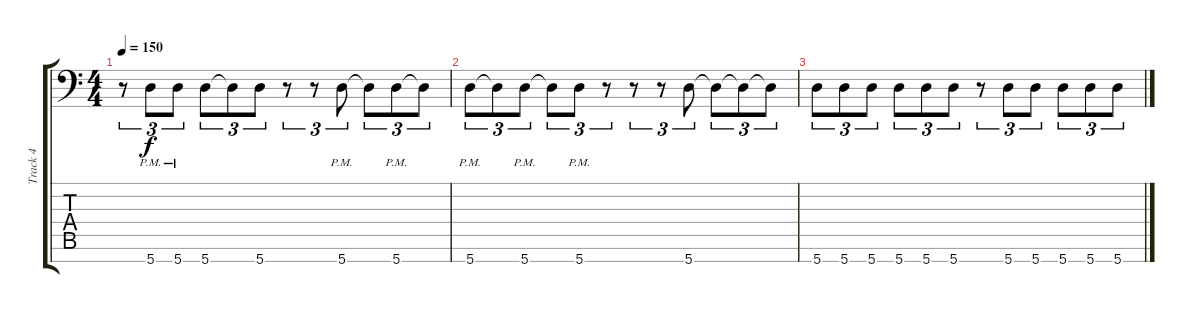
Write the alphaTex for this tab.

\track ("Track 4" "Track 4") {instrument distortionguitar}
\staff {score tabs}
\tuning (E4 B3 G3 D3 A2 D2 A1) {hide}
\ts (4 4)
\tempo 150
\clef f4
\ks c
r.8{tu (3 2) dy f} 5.7{pm}.8{tu (3 2)} 5.7{pm}.8{tu (3 2)} 5.7.8{tu (3 2)} 5.7{t}.8{tu (3 2)} 5.7.8{tu (3 2)} r.8{tu (3 2)} r.8{tu (3 2)} 5.7{pm}.8{tu (3 2)} 5.7{t}.8{tu (3 2)} 5.7{pm}.8{tu (3 2)} 5.7{t}.8{tu (3 2)} |
5.7{pm}.8{tu (3 2)} 5.7{t}.8{tu (3 2)} 5.7{pm}.8{tu (3 2)} 5.7{t}.8{tu (3 2)} 5.7{pm}.8{tu (3 2)} r.8{tu (3 2)} r.8{tu (3 2)} r.8{tu (3 2)} 5.7.8{tu (3 2)} 5.7{t}.8{tu (3 2)} 5.7{t}.8{tu (3 2)} 5.7{t}.8{tu (3 2)} |
5.7.8{tu (3 2)} 5.7.8{tu (3 2)} 5.7.8{tu (3 2)} 5.7.8{tu (3 2)} 5.7.8{tu (3 2)} 5.7.8{tu (3 2)} r.8{tu (3 2)} 5.7.8{tu (3 2)} 5.7.8{tu (3 2)} 5.7.8{tu (3 2)} 5.7.8{tu (3 2)} 5.7.8{tu (3 2)}
